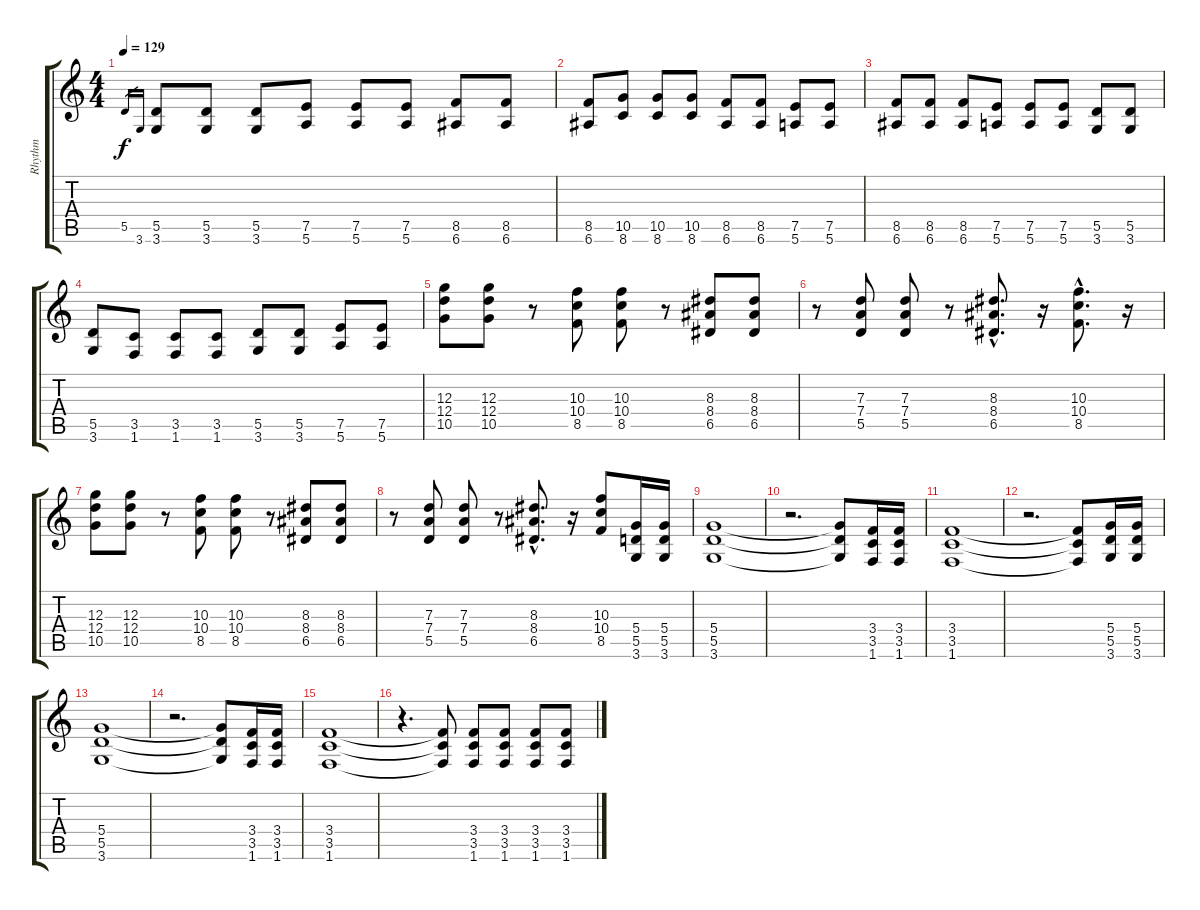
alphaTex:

\track ("Rhythm" "Rhythm") {instrument overdrivenguitar}
\staff {score tabs}
\tuning (E4 B3 G3 D3 A2 E2) {hide}
\ts (4 4)
\tempo 129
\clef g2
\ks c
5.5.16{gr dy f instrument overdrivenguitar} 3.6.16{gr} (5.5 3.6).8 (5.5 3.6).8 (5.5 3.6).8 (7.5 5.6).8 (7.5 5.6).8 (7.5 5.6).8 (8.5 6.6).8 (8.5 6.6).8 |
(8.5 6.6).8{volume 11} (10.5 8.6).8 (10.5 8.6).8 (10.5 8.6).8 (8.5 6.6).8 (8.5 6.6).8 (7.5 5.6).8 (7.5 5.6).8 |
(8.5 6.6).8{volume 11} (8.5 6.6).8 (8.5 6.6).8 (7.5 5.6).8 (7.5 5.6).8 (7.5 5.6).8 (5.5 3.6).8 (5.5 3.6).8 |
(5.5 3.6).8{volume 11} (3.5 1.6).8 (3.5 1.6).8 (3.5 1.6).8 (5.5 3.6).8 (5.5 3.6).8 (7.5 5.6).8 (7.5 5.6).8 |
(12.3 12.4 10.5).8{volume 14 instrument overdrivenguitar} (12.3 12.4 10.5).8 r.8 (10.3 10.4 8.5).8 (10.3 10.4 8.5).8 r.8 (8.3 8.4 6.5).8 (8.3 8.4 6.5).8 |
r.8 (7.3 7.4 5.5).8 (7.3 7.4 5.5).8 r.8 (8.3{hac} 8.4{hac} 6.5{hac}).8{d} r.16 (10.3{hac} 10.4{hac} 8.5{hac}).8{d} r.16 |
(12.3 12.4 10.5).8 (12.3 12.4 10.5).8 r.8 (10.3 10.4 8.5).8 (10.3 10.4 8.5).8 r.8 (8.3 8.4 6.5).8 (8.3 8.4 6.5).8 |
r.8 (7.3 7.4 5.5).8 (7.3 7.4 5.5).8 r.8 (8.3{hac} 8.4{hac} 6.5{hac}).8{d} r.16 (10.3 10.4 8.5).8 (5.4 5.5 3.6).16{volume 16 instrument overdrivenguitar} (5.4 5.5 3.6).16 |
(5.4 5.5 3.6).1{instrument overdrivenguitar} |
r.2{d} (5.4{t} 5.5{t} 3.6{t}).8 (3.4 3.5 1.6).16 (3.4 3.5 1.6).16 |
(3.4 3.5 1.6).1 |
r.2{d} (3.4{t} 3.5{t} 1.6{t}).8 (5.4 5.5 3.6).16 (5.4 5.5 3.6).16 |
(5.4 5.5 3.6).1 |
r.2{d} (5.4{t} 5.5{t} 3.6{t}).8 (3.4 3.5 1.6).16 (3.4 3.5 1.6).16 |
(3.4 3.5 1.6).1 |
r.4{d} (3.4{t} 3.5{t} 1.6{t}).8 (3.4 3.5 1.6).8 (3.4 3.5 1.6).8 (3.4 3.5 1.6).8 (3.4 3.5 1.6).8
